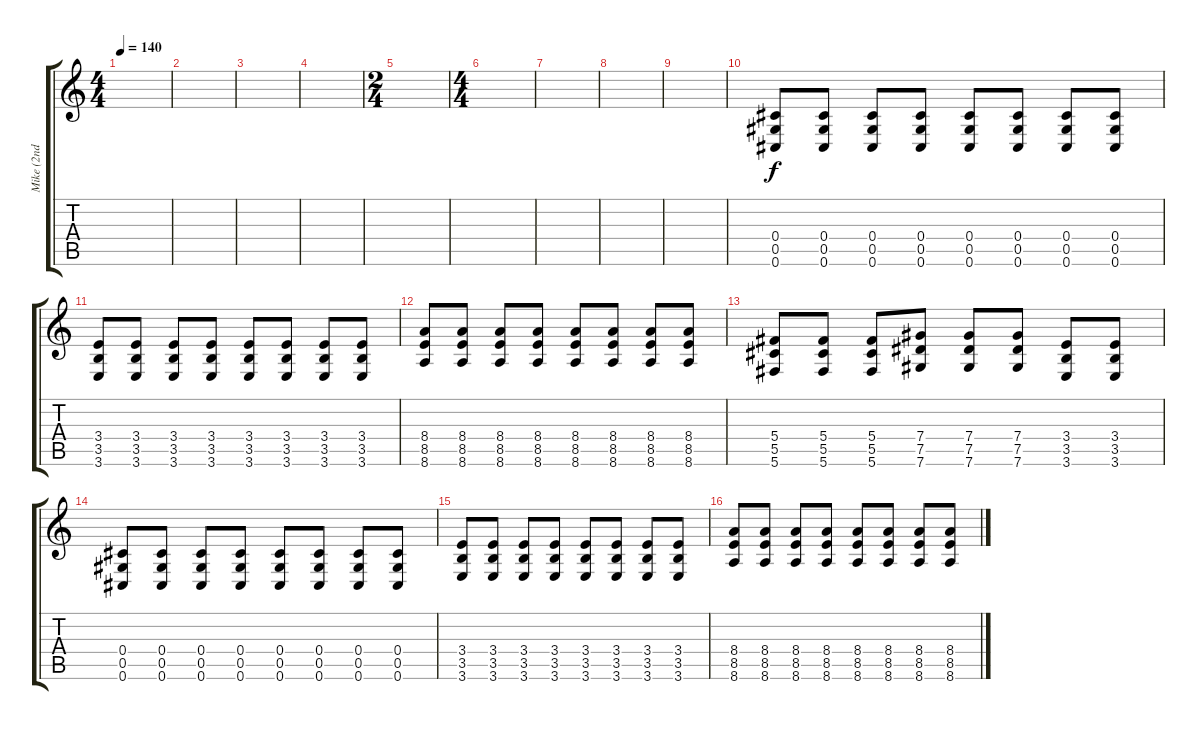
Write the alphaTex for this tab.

\track ("Mike (2nd Guitar)" "Mike (2nd ") {instrument overdrivenguitar}
\staff {score tabs}
\tuning (Eb4 Bb3 Gb3 Db3 Ab2 Db2) {hide}
\ts (4 4)
\tempo 140
\clef g2
\ks c
|
|
|
|
\ts (2 4)
|
\ts (4 4)
|
|
|
|
(0.4 0.5 0.6).8 (0.4 0.5 0.6).8 (0.4 0.5 0.6).8 (0.4 0.5 0.6).8 (0.4 0.5 0.6).8 (0.4 0.5 0.6).8 (0.4 0.5 0.6).8 (0.4 0.5 0.6).8 |
(3.4 3.5 3.6).8 (3.4 3.5 3.6).8 (3.4 3.5 3.6).8 (3.4 3.5 3.6).8 (3.4 3.5 3.6).8 (3.4 3.5 3.6).8 (3.4 3.5 3.6).8 (3.4 3.5 3.6).8 |
(8.4 8.5 8.6).8 (8.4 8.5 8.6).8 (8.4 8.5 8.6).8 (8.4 8.5 8.6).8 (8.4 8.5 8.6).8 (8.4 8.5 8.6).8 (8.4 8.5 8.6).8 (8.4 8.5 8.6).8 |
(5.4 5.5 5.6).8 (5.4 5.5 5.6).8 (5.4 5.5 5.6).8 (7.4 7.5 7.6).8 (7.4 7.5 7.6).8 (7.4 7.5 7.6).8 (3.4 3.5 3.6).8 (3.4 3.5 3.6).8 |
(0.4 0.5 0.6).8 (0.4 0.5 0.6).8 (0.4 0.5 0.6).8 (0.4 0.5 0.6).8 (0.4 0.5 0.6).8 (0.4 0.5 0.6).8 (0.4 0.5 0.6).8 (0.4 0.5 0.6).8 |
(3.4 3.5 3.6).8 (3.4 3.5 3.6).8 (3.4 3.5 3.6).8 (3.4 3.5 3.6).8 (3.4 3.5 3.6).8 (3.4 3.5 3.6).8 (3.4 3.5 3.6).8 (3.4 3.5 3.6).8 |
(8.4 8.5 8.6).8 (8.4 8.5 8.6).8 (8.4 8.5 8.6).8 (8.4 8.5 8.6).8 (8.4 8.5 8.6).8 (8.4 8.5 8.6).8 (8.4 8.5 8.6).8 (8.4 8.5 8.6).8
